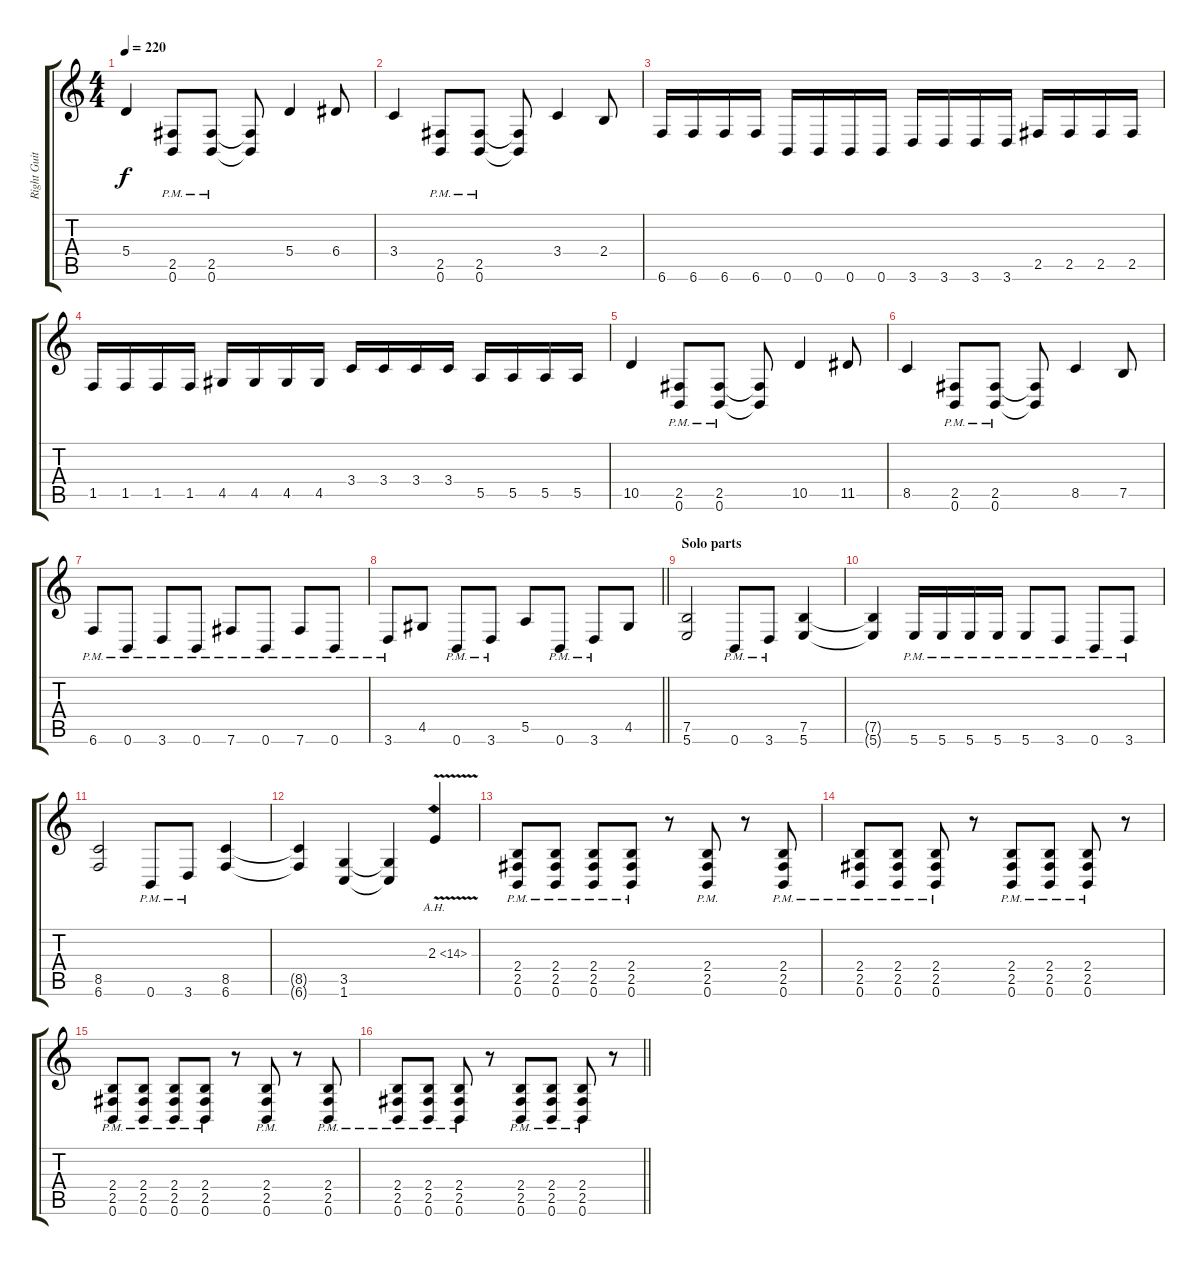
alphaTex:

\track ("Right Guitar" "Right Guit") {instrument overdrivenguitar}
\staff {score tabs}
\tuning (B3 Gb3 D3 A2 E2 B1) {hide}
\ts (4 4)
\tempo 220
\clef g2
\ks c
5.4.4{dy f} (2.5{pm} 0.6{pm}).8 (2.5{pm} 0.6{pm}).8 (2.5{t} 0.6{t}).8 5.4.4 6.4.8 |
3.4.4 (2.5{pm} 0.6{pm}).8 (2.5{pm} 0.6{pm}).8 (2.5{t} 0.6{t}).8 3.4.4 2.4.8 |
6.6.16 6.6.16 6.6.16 6.6.16 0.6.16 0.6.16 0.6.16 0.6.16 3.6.16 3.6.16 3.6.16 3.6.16 2.5.16 2.5.16 2.5.16 2.5.16 |
1.5.16 1.5.16 1.5.16 1.5.16 4.5.16 4.5.16 4.5.16 4.5.16 3.4.16 3.4.16 3.4.16 3.4.16 5.5.16 5.5.16 5.5.16 5.5.16 |
10.5.4 (2.5{pm} 0.6{pm}).8 (2.5{pm} 0.6{pm}).8 (2.5{t} 0.6{t}).8 10.5.4 11.5.8 |
8.5.4 (2.5{pm} 0.6{pm}).8 (2.5{pm} 0.6{pm}).8 (2.5{t} 0.6{t}).8 8.5.4 7.5.8 |
6.6{pm}.8 0.6{pm}.8 3.6{pm}.8 0.6{pm}.8 7.6{pm}.8 0.6{pm}.8 7.6{pm}.8 0.6{pm}.8 |
\barLineRight lightlight
3.6{pm}.8 4.5.8 0.6{pm}.8 3.6{pm}.8 5.5.8 0.6{pm}.8 3.6{pm}.8 4.5.8 |
\section ("" "Solo parts")
(7.5 5.6).2 0.6{pm}.8 3.6{pm}.8 (7.5 5.6).4 |
(7.5{t} 5.6{t}).4 5.6{pm}.16 5.6{pm}.16 5.6{pm}.16 5.6{pm}.16 5.6{pm}.8 3.6{pm}.8 0.6{pm}.8 3.6{pm}.8 |
(8.5 6.6).2 0.6{pm}.8 3.6{pm}.8 (8.5 6.6).4 |
(8.5{t} 6.6{t}).4 (3.5 1.6).4 (3.5{t} 1.6{t}).4 2.3{ah 12 v}.4 |
(2.4{pm} 2.5{pm} 0.6{pm}).8 (2.4{pm} 2.5{pm} 0.6{pm}).8 (2.4{pm} 2.5{pm} 0.6{pm}).8 (2.4{pm} 2.5{pm} 0.6{pm}).8 r.8 (2.4{pm} 2.5{pm} 0.6{pm}).8 r.8 (2.4{pm} 2.5{pm} 0.6{pm}).8 |
(2.4{pm} 2.5{pm} 0.6{pm}).8 (2.4{pm} 2.5{pm} 0.6{pm}).8 (2.4{pm} 2.5{pm} 0.6{pm}).8 r.8 (2.4{pm} 2.5{pm} 0.6{pm}).8 (2.4{pm} 2.5{pm} 0.6{pm}).8 (2.4{pm} 2.5{pm} 0.6{pm}).8 r.8 |
(2.4{pm} 2.5{pm} 0.6{pm}).8 (2.4{pm} 2.5{pm} 0.6{pm}).8 (2.4{pm} 2.5{pm} 0.6{pm}).8 (2.4{pm} 2.5{pm} 0.6{pm}).8 r.8 (2.4{pm} 2.5{pm} 0.6{pm}).8 r.8 (2.4{pm} 2.5{pm} 0.6{pm}).8 |
\barLineRight lightlight
(2.4{pm} 2.5{pm} 0.6{pm}).8 (2.4{pm} 2.5{pm} 0.6{pm}).8 (2.4{pm} 2.5{pm} 0.6{pm}).8 r.8 (2.4{pm} 2.5{pm} 0.6{pm}).8 (2.4{pm} 2.5{pm} 0.6{pm}).8 (2.4{pm} 2.5{pm} 0.6{pm}).8 r.8
